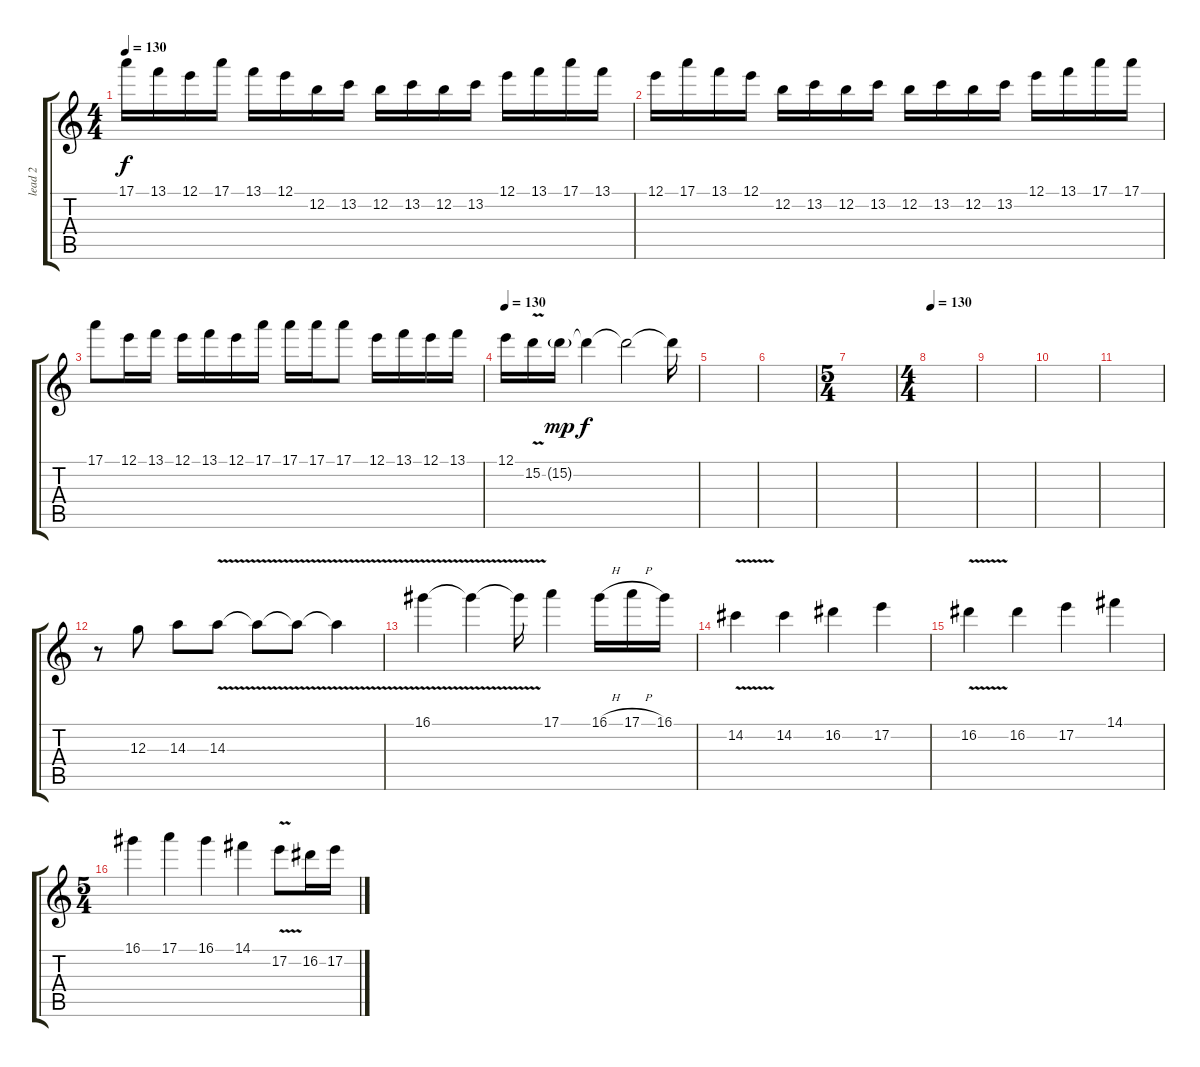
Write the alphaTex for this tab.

\track ("lead 2" "lead 2") {instrument distortionguitar}
\staff {score tabs}
\tuning (E4 B3 G3 D3 A2 E2) {hide}
\ts (4 4)
\tempo 130
\clef g2
\ks c
17.1.16{dy f} 13.1.16 12.1.16 17.1.16 13.1.16 12.1.16 12.2.16 13.2.16 12.2.16 13.2.16 12.2.16 13.2.16 12.1.16 13.1.16 17.1.16 13.1.16 |
12.1.16 17.1.16 13.1.16 12.1.16 12.2.16 13.2.16 12.2.16 13.2.16 12.2.16 13.2.16 12.2.16 13.2.16 12.1.16 13.1.16 17.1.16 17.1.16 |
17.1.8 12.1.16 13.1.16 12.1.16 13.1.16 12.1.16 17.1.16 17.1.16 17.1.16 17.1.8 12.1.16 13.1.16 12.1.16 13.1.16 |
\tempo 130
12.1.16 15.2{v}.16 15.2{g}.16{dy mp} 15.2{t}.4{dy f} 15.2{t}.2 15.2{t}.16 |
|
|
\ts (5 4)
|
\ts (4 4)
\tempo 130
|
|
|
|
r.8 12.3.8 14.3.8 14.3{v}.8 14.3{v t}.8 14.3{v t}.8 14.3{v t}.4 |
16.1{v}.4 16.1{v t}.4 16.1{v t}.16 17.1.4 16.1{h}.16 17.1{h}.16 16.1.16 |
14.2{v}.4 14.2.4 16.2.4 17.2.4 |
16.2{v}.4 16.2.4 17.2.4 14.1.4 |
\ts (5 4)
16.1.4 17.1.4 16.1.4 14.1.4 17.2{v}.8 16.2.16 17.2.16
